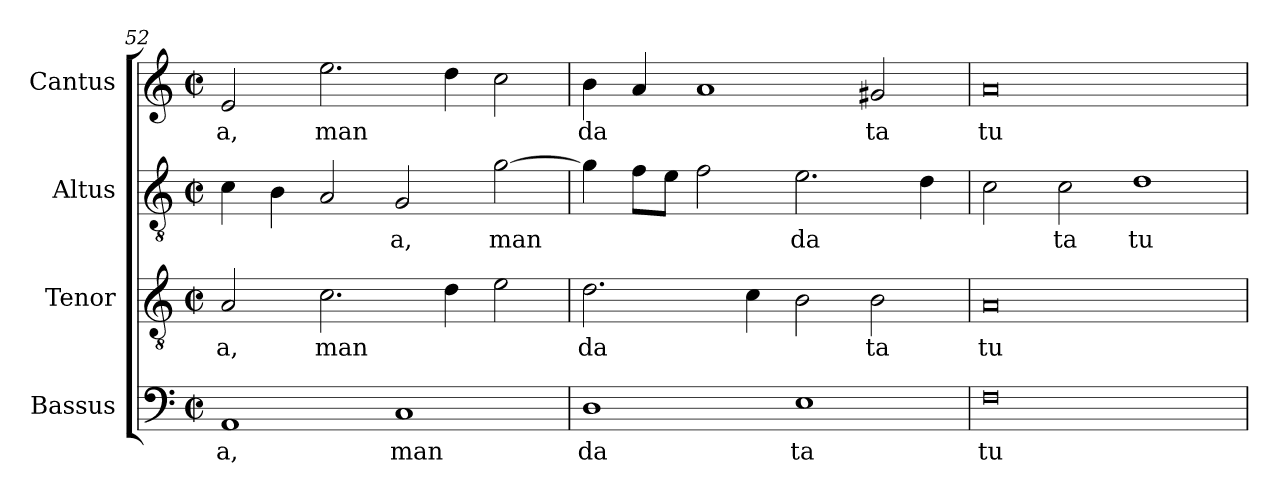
**kern	**text	**kern	**text	**kern	**text	**kern	**text
*part4	*part4	*part3	*part3	*part2	*part2	*part1	*part1
*staff4	*staff4	*staff3	*staff3	*staff2	*staff2	*staff1	*staff1
*I"Bassus	*	*I"Tenor	*	*I"Altus	*	*I"Cantus	*
*clefF4	*	*clefGv2	*	*clefGv2	*	*clefG2	*
*k[]	*	*k[]	*	*k[]	*	*k[]	*
*C:	*	*C:	*	*C:	*	*C:	*
*M2/2	*	*M2/2	*	*M2/2	*	*M2/2	*
*met(c|)	*	*met(c|)	*	*met(c|)	*	*met(c|)	*
=52	=52	=52	=52	=52	=52	=52	=52
!	!LO:LY:b:cj	!	!LO:LY:b:cj	!	!LO:LY:b:cj	!	!LO:LY:b:cj
1AA	a,	2A/	a,	4c\	--	2e/	a,
!	!	!	!	!	!LO:LY:b:cj	!	!
.	.	.	.	4B\	--	.	.
!	!	!	!LO:LY:b:cj	!	!LO:LY:b:cj	!	!LO:LY:b:cj
.	.	2.c\	man	2A/	--	2.ee\	man
!	!LO:LY:b:cj	!	!	!	!LO:LY:b:cj	!	!
1C	man	.	.	2G/	-a,	.	.
!	!	!	!LO:LY:b:cj	!	!	!	!LO:LY:b:cj
.	.	4d\	.	.	.	4dd\	.
!	!	!	!LO:LY:b:cj	!	!LO:LY:b:cj	!	!LO:LY:b:cj
.	.	2e\	.	[>2g\	man-	2cc\	.
=53	=53	=53	=53	=53	=53	=53	=53
!	!LO:LY:b:cj	!	!LO:LY:b:cj	!	!LO:LY:b:cj	!	!LO:LY:b:cj
1D	da	2.d\	da	4g\]	--	4b\	da
!	!	!	!	!	!LO:LY:b:cj	!	!LO:LY:b:cj
.	.	.	.	8f\L	--	4a/	.
!	!	!	!	!	!LO:LY:b:cj	!	!
.	.	.	.	8e\J	--	.	.
!	!	!	!	!	!LO:LY:b:cj	!	!LO:LY:b:cj
.	.	.	.	2f\	--	1a	.
!	!	!	!LO:LY:b:cj	!	!	!	!
.	.	4c\	.	.	.	.	.
!	!LO:LY:b:cj	!	!LO:LY:b:cj	!	!LO:LY:b:cj	!	!
1E	ta	2B\	.	2.e\	-da-	.	.
!	!	!	!LO:LY:b:cj	!	!	!	!LO:LY:b:cj
.	.	2B\	ta	.	.	2g#X/	ta
!	!	!	!	!	!LO:LY:b:cj	!	!
.	.	.	.	4d\	--	.	.
=54	=54	=54	=54	=54	=54	=54	=54
!	!LO:LY:b:cj	!	!LO:LY:b:cj	!	!LO:LY:b:cj	!	!LO:LY:b:cj
0F	tu	0A	tu	2c\	--	0a	tu
!	!	!	!	!	!LO:LY:b:cj	!	!
.	.	.	.	2c\	-ta	.	.
!	!	!	!	!	!LO:LY:b:cj	!	!
.	.	.	.	1d	tu-	.	.
=	=	=	=	=	=	=	=
*-	*-	*-	*-	*-	*-	*-	*-
